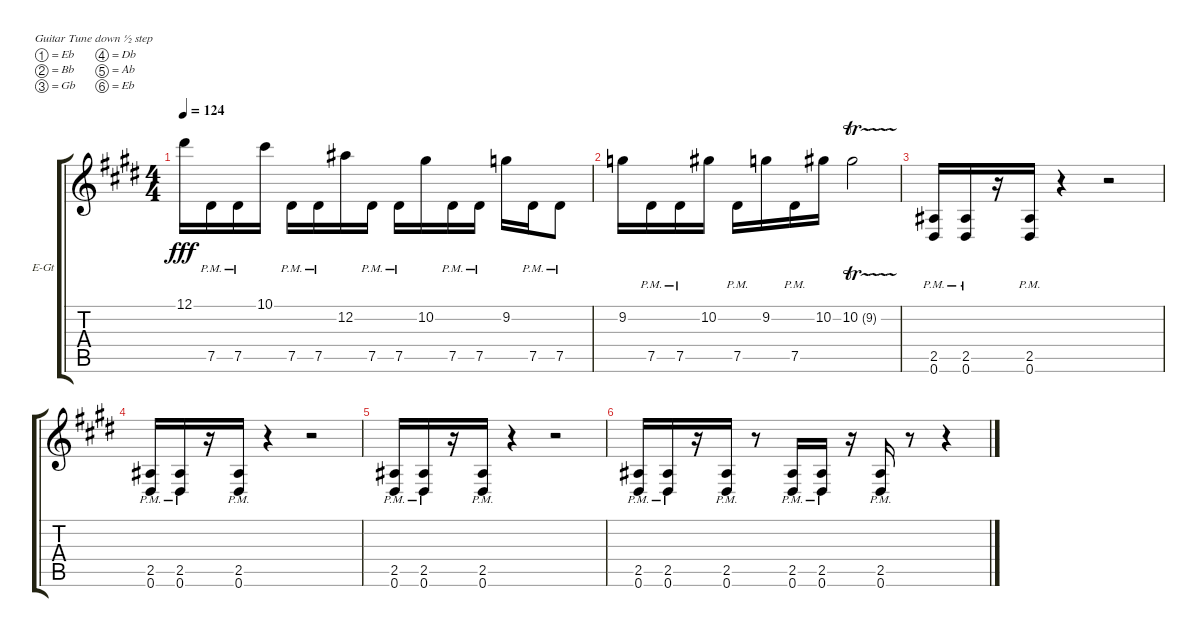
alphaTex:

\bracketExtendMode groupsimilarinstruments
\firstSystemTrackNameOrientation horizontal
\otherSystemsTrackNameOrientation horizontal
\track ("Untitled" "E-Gt") {instrument overdrivenguitar}
\staff {score tabs}
\tuning (Eb4 Bb3 Gb3 Db3 Ab2 Eb2)
\ts (4 4)
\tempo 124
\clef g2
\ks c#minor
12.1.16{dy fff} 7.5{pm}.16 7.5{pm}.16 10.1.16 7.5{pm}.16 7.5{pm}.16 12.2.16 7.5{pm}.16 7.5{pm}.16 10.2.16 7.5{pm}.16 7.5{pm}.16 9.2.16 7.5{pm}.16 7.5{pm}.8 |
9.2.16 7.5{pm}.16 7.5{pm}.16 10.2.16 7.5{pm}.16 9.2.16 7.5{pm}.16 10.2.16 10.2{tr (9 16)}.2 |
(2.5{pm} 0.6{pm}).16 (2.5{pm} 0.6{pm}).16 r.16 (2.5{pm} 0.6{pm}).16 r.4 r.2 |
(2.5{pm} 0.6{pm}).16 (2.5{pm} 0.6{pm}).16 r.16 (2.5{pm} 0.6{pm}).16 r.4 r.2 |
(2.5{pm} 0.6{pm}).16 (2.5{pm} 0.6{pm}).16 r.16 (2.5{pm} 0.6{pm}).16 r.4 r.2 |
(2.5{pm} 0.6{pm}).16 (2.5{pm} 0.6{pm}).16 r.16 (2.5{pm} 0.6{pm}).16 r.8 (2.5{pm} 0.6{pm}).16 (2.5{pm} 0.6{pm}).16 r.16 (2.5{pm} 0.6{pm}).16 r.8 r.4
